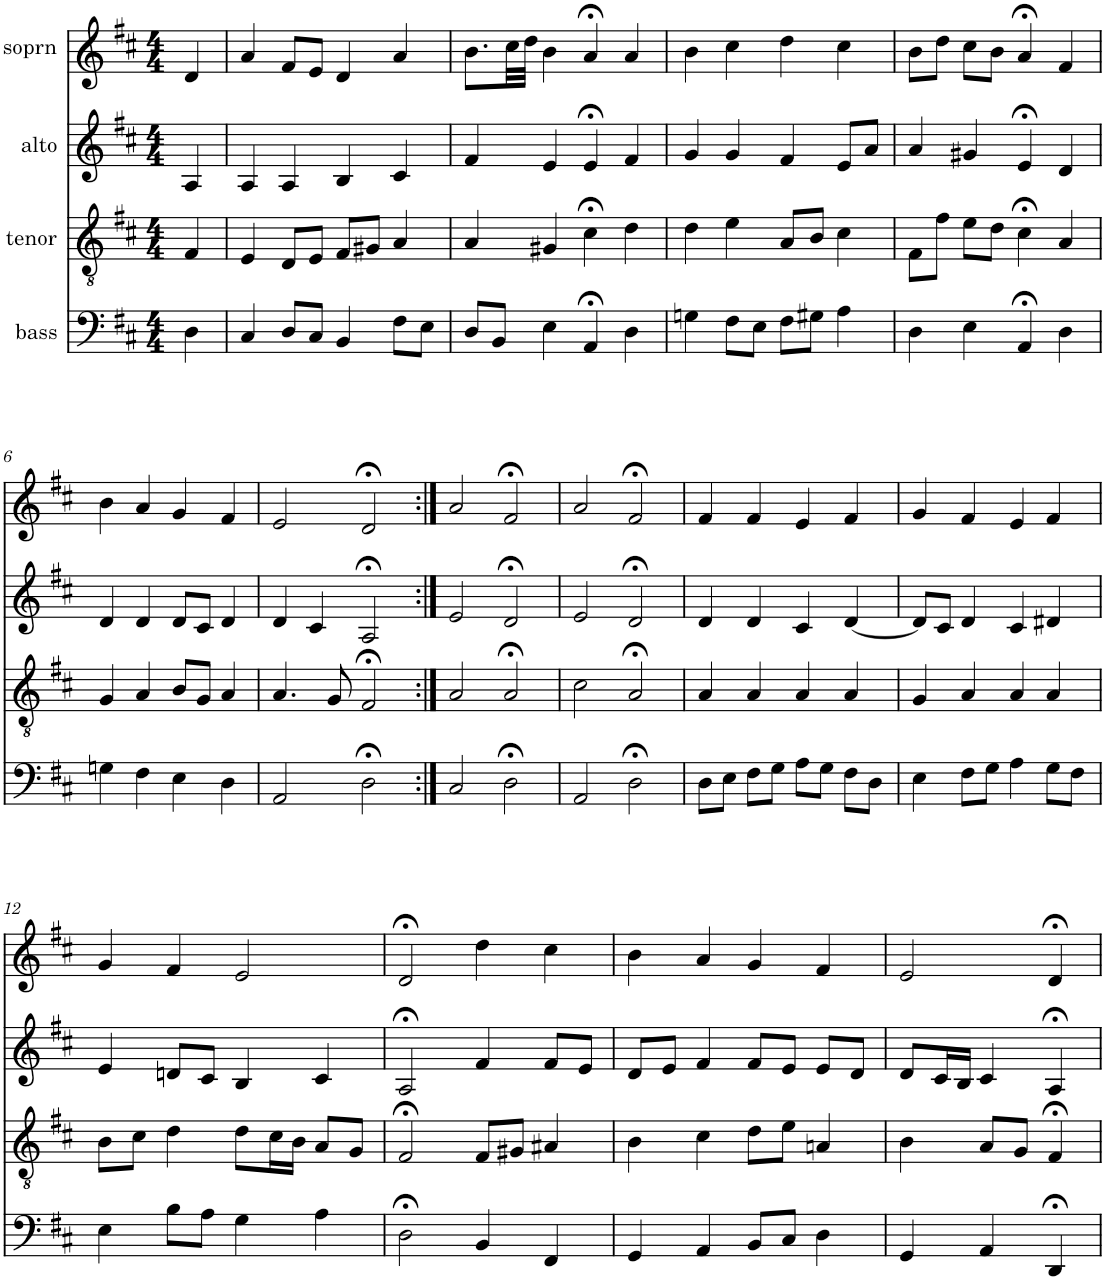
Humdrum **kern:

**kern	**kern	**kern	**kern
*part4	*part3	*part2	*part1
*staff4	*staff3	*staff2	*staff1
*I"bass	*I"tenor	*I"alto	*I"soprn
*clefF4	*clefGv2	*clefG2	*clefG2
*k[f#c#]	*k[f#c#]	*k[f#c#]	*k[f#c#]
*D:	*D:	*D:	*D:
*M4/4	*M4/4	*M4/4	*M4/4
=1	=1	=1	=1
4D\	4F#/	4A/	4d/
=2	=2	=2	=2
4C#/	4E/	4A/	4a/
8D/L	8D/L	4A/	8f#/L
8C#/J	8E/J	.	8e/J
4BB/	8F#/L	4B/	4d/
.	8G#X/J	.	.
8F#\L	4A/	4c#/	4a/
8E\J	.	.	.
=3	=3	=3	=3
8D/L	4A/	4f#/	8.b\L
8BB/J	.	.	.
.	.	.	32cc#\LL
.	.	.	32dd\JJJ
4E\	4G#X/	4e/	4b\
4AA;</	4c#;<\	4e;</	4a;</
4D\	4d\	4f#/	4a/
=4	=4	=4	=4
4Gn\	4d\	4g/	4b\
8F#\L	4e\	4g/	4cc#\
8E\J	.	.	.
8F#\L	8A/L	4f#/	4dd\
8G#X\J	8B/J	.	.
4A\	4c#\	8e/L	4cc#\
.	.	8a/J	.
=5	=5	=5	=5
4D\	8F#\L	4a/	8b\L
.	8f#\J	.	8dd\J
4E\	8e\L	4g#X/	8cc#\L
.	8d\J	.	8b\J
4AA;</	4c#;<\	4e;</	4a;</
4D\	4A/	4d/	4f#/
!!LO:LB:g=z
=6	=6	=6	=6
4Gn\	4G/	4d/	4b\
4F#\	4A/	4d/	4a/
4E\	8B/L	8d/L	4g/
.	8G/J	8c#/J	.
4D\	4A/	4d/	4f#/
=7	=7	=7	=7
2AA/	4.A/	4d/	2e/
.	.	4c#/	.
.	8G/	.	.
2D;<\	2F#;</	2A;</	2d;</
=8:|!	=8:|!	=8:|!	=8:|!
2C#/	2A/	2e/	2a/
2D;<\	2A;</	2d;</	2f#;</
=9	=9	=9	=9
2AA/	2c#\	2e/	2a/
2D;<\	2A;</	2d;</	2f#;</
=10	=10	=10	=10
8D\L	4A/	4d/	4f#/
8E\J	.	.	.
8F#\L	4A/	4d/	4f#/
8G\J	.	.	.
8A\L	4A/	4c#/	4e/
8G\J	.	.	.
8F#\L	4A/	[4d/	4f#/
8D\J	.	.	.
=11	=11	=11	=11
4E\	4G/	8d/L]	4g/
.	.	8c#/J	.
8F#\L	4A/	4d/	4f#/
8G\J	.	.	.
4A\	4A/	4c#/	4e/
8G\L	4A/	4d#X/	4f#/
8F#\J	.	.	.
!!LO:LB:g=z
=12	=12	=12	=12
4E\	8B\L	4e/	4g/
.	8c#\J	.	.
8B\L	4d\	8dn/L	4f#/
8A\J	.	8c#/J	.
4G\	8d\L	4B/	2e/
.	16c#\L	.	.
.	16B\JJ	.	.
4A\	8A/L	4c#/	.
.	8G/J	.	.
=13	=13	=13	=13
2D;<\	2F#;</	2A;</	2d;</
4BB/	8F#/L	4f#/	4dd\
.	8G#X/J	.	.
4FF#/	4A#X/	8f#/L	4cc#\
.	.	8e/J	.
=14	=14	=14	=14
4GG/	4B\	8d/L	4b\
.	.	8e/J	.
4AA/	4c#\	4f#/	4a/
8BB/L	8d\L	8f#/L	4g/
8C#/J	8e\J	8e/J	.
4D\	4An/	8e/L	4f#/
.	.	8d/J	.
=15	=15	=15	=15
4GG/	4B\	8d/L	2e/
.	.	16c#/L	.
.	.	16B/JJ	.
4AA/	8A/L	4c#/	.
.	8G/J	.	.
4DD;</	4F#;</	4A;</	4d;</
=	=	=	=
*-	*-	*-	*-
